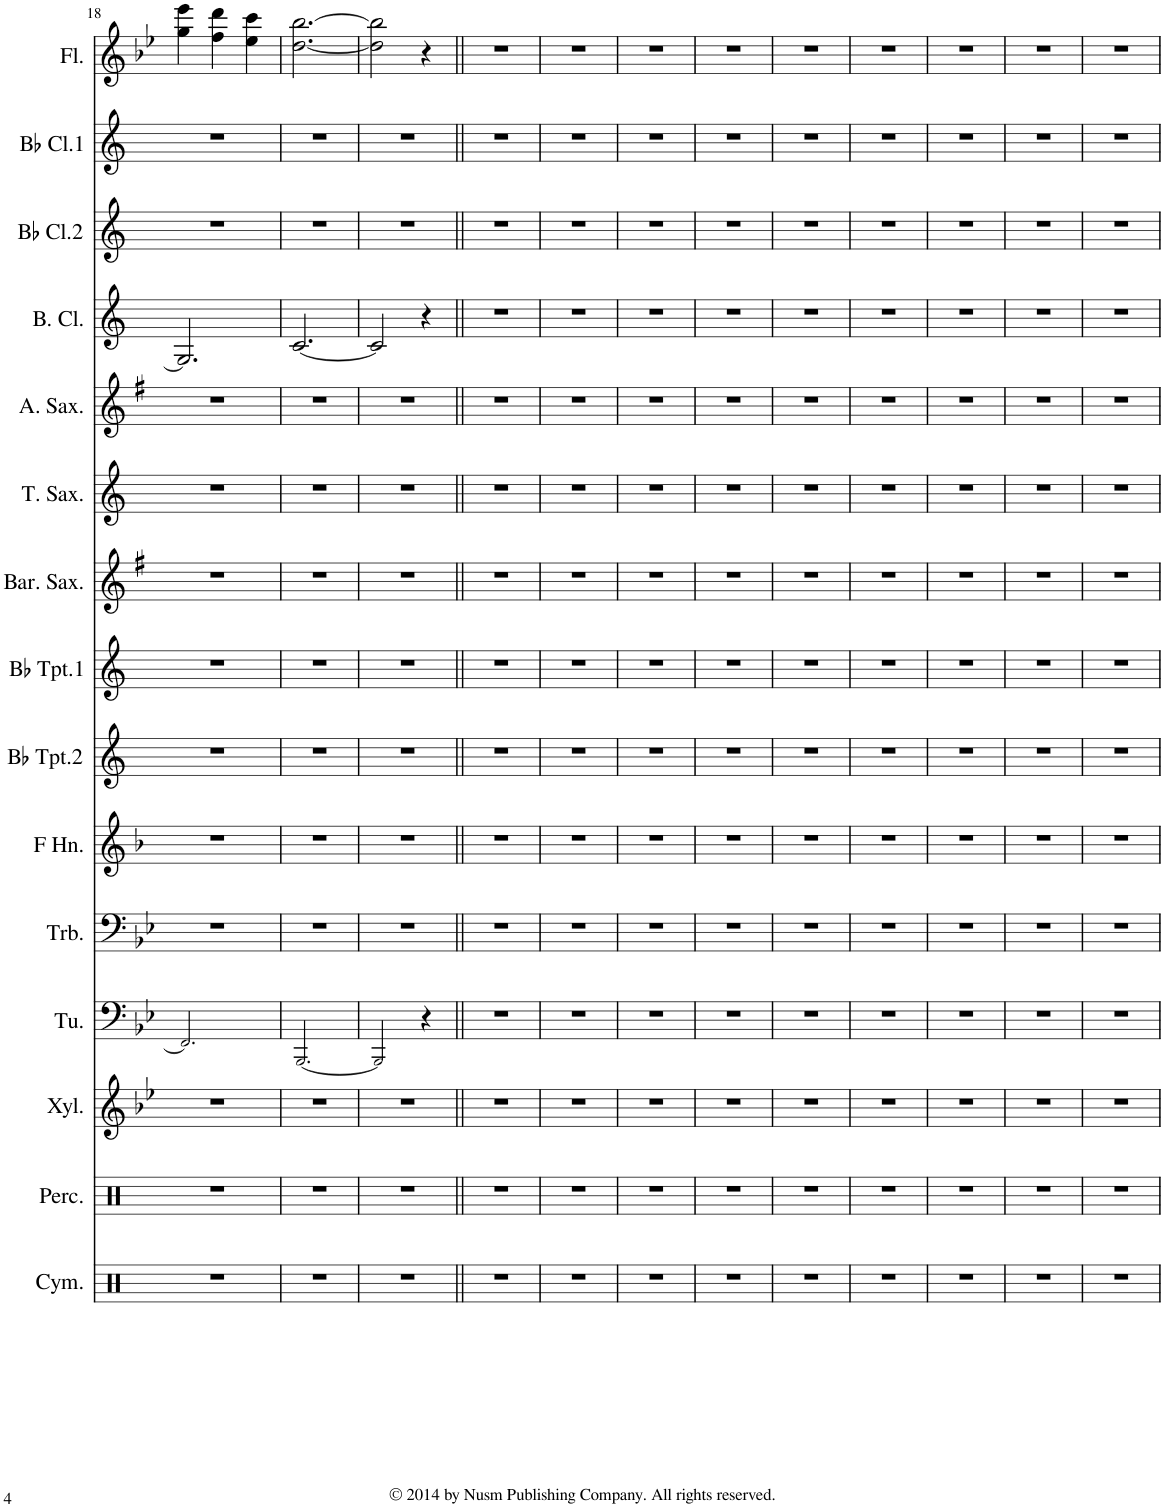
**kern	**kern	**kern	**kern	**kern	**kern	**kern	**kern	**kern	**kern	**kern	**kern	**kern	**kern	**kern
*part15	*part14	*part13	*part12	*part11	*part10	*part9	*part8	*part7	*part6	*part5	*part4	*part3	*part2	*part1
*staff15	*staff14	*staff13	*staff12	*staff11	*staff10	*staff9	*staff8	*staff7	*staff6	*staff5	*staff4	*staff3	*staff2	*staff1
*I"Cymbal	*I"Percussion	*I"Xylophone	*I"Tuba	*I"Trombone	*I"Horn in F	*I"Bb Trumpet 2	*I"Bb Trumpet 1	*I"Baritone Saxophone	*I"Tenor Saxophone	*I"Alto Saxophone	*I"Bass Clarinet	*I"Bb Clarinet 2	*I"Bb Clarinet 1	*I"Flute
*I'Cym.	*I'Perc.	*I'Xyl.	*I'Tu.	*I'Trb.	*	*I'Bb Tpt.2	*I'Bb Tpt.1	*I'Bar. Sax.	*I'T. Sax.	*I'A. Sax.	*I'B. Cl.	*I'Bb Cl.2	*I'Bb Cl.1	*I'Fl.
!!LO:PB:g=z
*clefX	*clefX	*clefG2	*clefF4	*clefF4	*clefG2	*clefG2	*clefG2	*clefG2	*clefG2	*clefG2	*clefG2	*clefG2	*clefG2	*clefG2
*	*	*Trd-8c-12	*	*	*Trd4c7	*Trd1c2	*Trd1c2	*Trd12c21	*Trd8c14	*Trd5c9	*Trd8c14	*Trd1c2	*Trd1c2	*
*k[]	*k[]	*k[b-e-]	*k[b-e-]	*k[b-e-]	*k[b-]	*k[]	*k[]	*k[f#]	*k[]	*k[f#]	*k[]	*k[]	*k[]	*k[b-e-]
*M3/4	*M3/4	*M3/4	*M3/4	*M3/4	*M3/4	*M3/4	*M3/4	*M3/4	*M3/4	*M3/4	*M3/4	*M3/4	*M3/4	*M3/4
=18	=18	=18	=18	=18	=18	=18	=18	=18	=18	=18	=18	=18	=18	=18
2.r	2.r	2.r	2.FF/	2.r	2.r	2.r	2.r	2.r	2.r	2.r	2.G/]	2.r	2.r	4gg\ 4eee-\
.	.	.	.	.	.	.	.	.	.	.	.	.	.	4ff\ 4ddd\
.	.	.	.	.	.	.	.	.	.	.	.	.	.	4ee-\ 4ccc\
=19	=19	=19	=19	=19	=19	=19	=19	=19	=19	=19	=19	=19	=19	=19
2.r	2.r	2.r	2.BBB-/	2.r	2.r	2.r	2.r	2.r	2.r	2.r	[2.c/	2.r	2.r	[2.dd\ [2.bb-\
=20	=20	=20	=20	=20	=20	=20	=20	=20	=20	=20	=20	=20	=20	=20
2.r	2.r	2.r	2BBB-/	2.r	2.r	2.r	2.r	2.r	2.r	2.r	2c/]	2.r	2.r	2dd\] 2bb-\]
.	.	.	4r	.	.	.	.	.	.	.	4r	.	.	4r
=21||	=21||	=21||	=21||	=21||	=21||	=21||	=21||	=21||	=21||	=21||	=21||	=21||	=21||	=21||
2.r	2.r	2.r	2.r	2.r	2.r	2.r	2.r	2.r	2.r	2.r	2.r	2.r	2.r	2.r
=22	=22	=22	=22	=22	=22	=22	=22	=22	=22	=22	=22	=22	=22	=22
2.r	2.r	2.r	2.r	2.r	2.r	2.r	2.r	2.r	2.r	2.r	2.r	2.r	2.r	2.r
=23	=23	=23	=23	=23	=23	=23	=23	=23	=23	=23	=23	=23	=23	=23
2.r	2.r	2.r	2.r	2.r	2.r	2.r	2.r	2.r	2.r	2.r	2.r	2.r	2.r	2.r
=24	=24	=24	=24	=24	=24	=24	=24	=24	=24	=24	=24	=24	=24	=24
2.r	2.r	2.r	2.r	2.r	2.r	2.r	2.r	2.r	2.r	2.r	2.r	2.r	2.r	2.r
=25	=25	=25	=25	=25	=25	=25	=25	=25	=25	=25	=25	=25	=25	=25
2.r	2.r	2.r	2.r	2.r	2.r	2.r	2.r	2.r	2.r	2.r	2.r	2.r	2.r	2.r
=26	=26	=26	=26	=26	=26	=26	=26	=26	=26	=26	=26	=26	=26	=26
2.r	2.r	2.r	2.r	2.r	2.r	2.r	2.r	2.r	2.r	2.r	2.r	2.r	2.r	2.r
=27	=27	=27	=27	=27	=27	=27	=27	=27	=27	=27	=27	=27	=27	=27
2.r	2.r	2.r	2.r	2.r	2.r	2.r	2.r	2.r	2.r	2.r	2.r	2.r	2.r	2.r
=28	=28	=28	=28	=28	=28	=28	=28	=28	=28	=28	=28	=28	=28	=28
2.r	2.r	2.r	2.r	2.r	2.r	2.r	2.r	2.r	2.r	2.r	2.r	2.r	2.r	2.r
=29	=29	=29	=29	=29	=29	=29	=29	=29	=29	=29	=29	=29	=29	=29
2.r	2.r	2.r	2.r	2.r	2.r	2.r	2.r	2.r	2.r	2.r	2.r	2.r	2.r	2.r
=	=	=	=	=	=	=	=	=	=	=	=	=	=	=
*-	*-	*-	*-	*-	*-	*-	*-	*-	*-	*-	*-	*-	*-	*-
